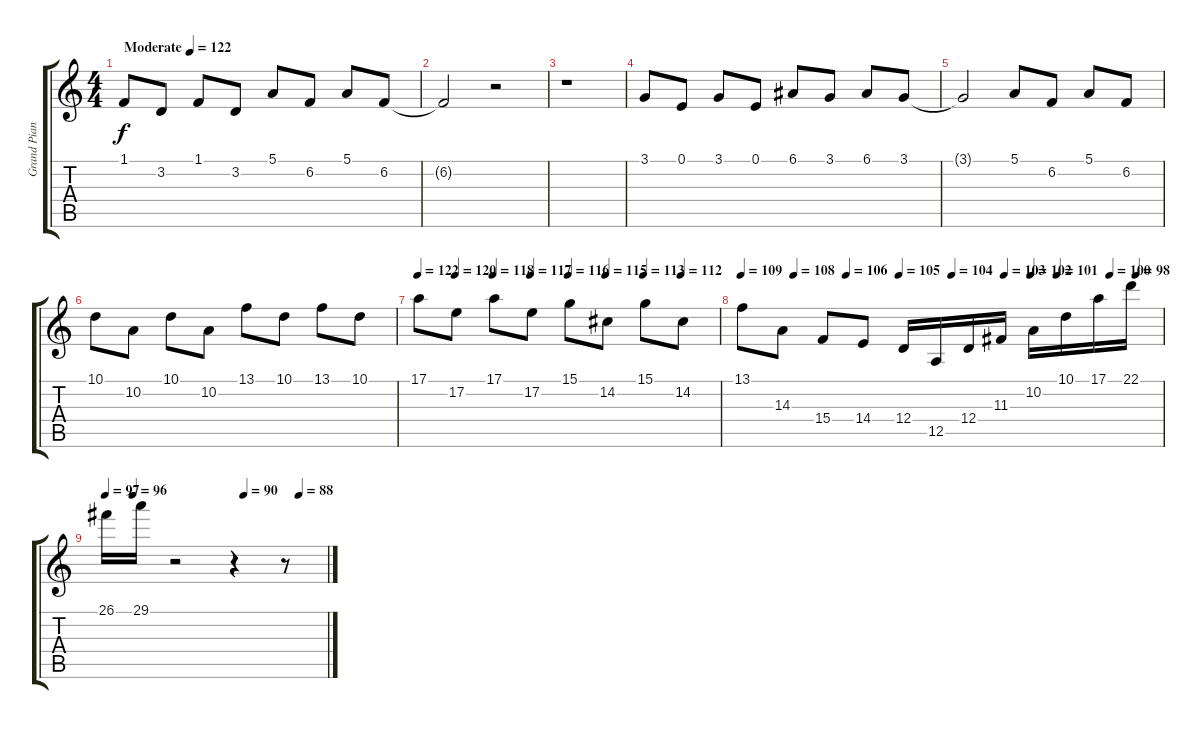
\track ("Grand Piano" "Grand Pian") {instrument acousticgrandpiano}
\staff {score tabs}
\tuning (E4 B3 G3 D3 A2 E2) {hide}
\ts (4 4)
\tempo (122 "Moderate")
\clef g2
\ks c
1.1.8{dy f instrument acousticgrandpiano} 3.2.8 1.1.8 3.2.8 5.1.8 6.2.8 5.1.8 6.2.8 |
6.2{t}.2 r.2 |
r.1 |
3.1.8 0.1.8 3.1.8 0.1.8 6.1.8 3.1.8 6.1.8 3.1.8 |
3.1{t}.2 5.1.8 6.2.8 5.1.8 6.2.8 |
10.1.8 10.2.8 10.1.8 10.2.8 13.1.8 10.1.8 13.1.8 10.1.8 |
\tempo 122
\tempo (120 0.125)
\tempo (118 0.25)
\tempo (117 0.375)
\tempo (116 0.5)
\tempo (115 0.625)
\tempo (113 0.75)
\tempo (112 0.875)
17.1.8 17.2.8 17.1.8 17.2.8 15.1.8 14.2.8 15.1.8 14.2.8 |
\tempo 109
\tempo (108 0.125)
\tempo (106 0.25)
\tempo (105 0.375)
\tempo (104 0.5)
\tempo (103 0.625)
\tempo (102 0.6875)
\tempo (101 0.75)
\tempo (100 0.875)
\tempo (98 0.9375)
13.1.8 14.3.8 15.4.8 14.4.8 12.4.16 12.5.16 12.4.16 11.3.16 10.2.16 10.1.16 17.1.16 22.1.16 |
\tempo 97
\tempo (96 0.125)
\tempo (90 0.625)
\tempo (88 0.875)
26.1.16 29.1.16 r.2 r.4 r.8
